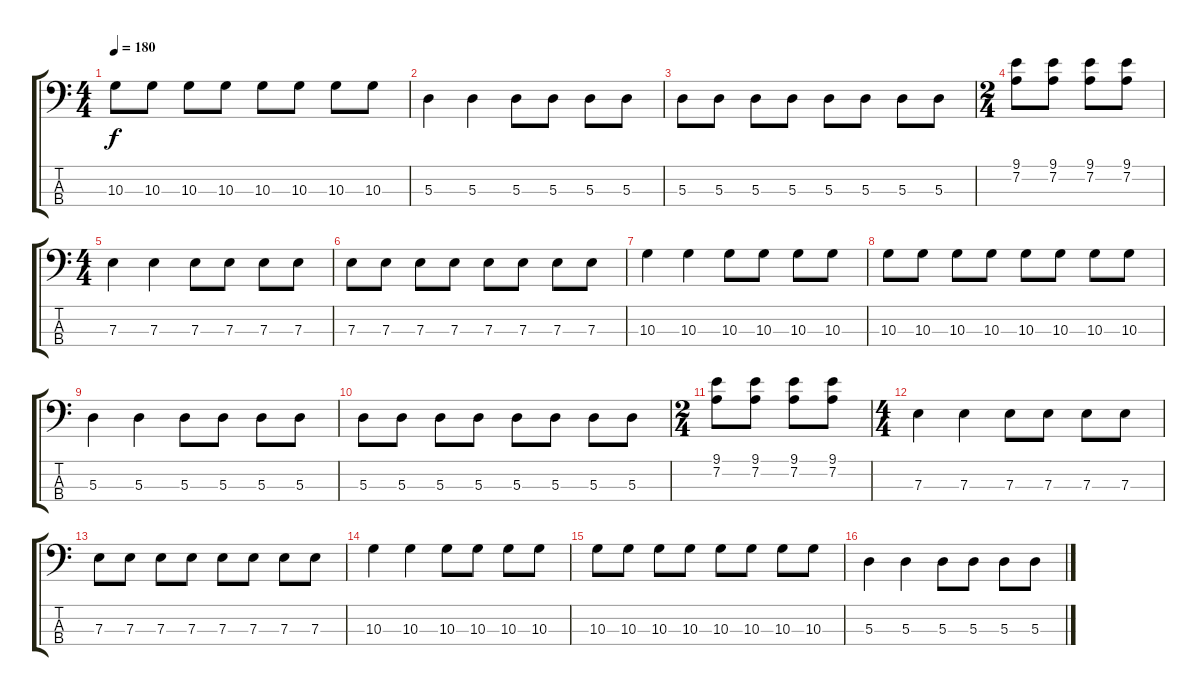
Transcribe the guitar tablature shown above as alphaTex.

\track "" {instrument electricbasspick}
\staff {score tabs}
\tuning (G2 D2 A1 E1) {hide}
\ts (4 4)
\tempo 180
\clef f4
\ks c
10.3.8{dy f} 10.3.8 10.3.8 10.3.8 10.3.8 10.3.8 10.3.8 10.3.8 |
5.3.4 5.3.4 5.3.8 5.3.8 5.3.8 5.3.8 |
5.3.8 5.3.8 5.3.8 5.3.8 5.3.8 5.3.8 5.3.8 5.3.8 |
\ts (2 4)
(9.1 7.2).8 (9.1 7.2).8 (9.1 7.2).8 (9.1 7.2).8 |
\ts (4 4)
7.3.4 7.3.4 7.3.8 7.3.8 7.3.8 7.3.8 |
7.3.8 7.3.8 7.3.8 7.3.8 7.3.8 7.3.8 7.3.8 7.3.8 |
10.3.4 10.3.4 10.3.8 10.3.8 10.3.8 10.3.8 |
10.3.8 10.3.8 10.3.8 10.3.8 10.3.8 10.3.8 10.3.8 10.3.8 |
5.3.4 5.3.4 5.3.8 5.3.8 5.3.8 5.3.8 |
5.3.8 5.3.8 5.3.8 5.3.8 5.3.8 5.3.8 5.3.8 5.3.8 |
\ts (2 4)
(9.1 7.2).8 (9.1 7.2).8 (9.1 7.2).8 (9.1 7.2).8 |
\ts (4 4)
7.3.4 7.3.4 7.3.8 7.3.8 7.3.8 7.3.8 |
7.3.8 7.3.8 7.3.8 7.3.8 7.3.8 7.3.8 7.3.8 7.3.8 |
10.3.4 10.3.4 10.3.8 10.3.8 10.3.8 10.3.8 |
10.3.8 10.3.8 10.3.8 10.3.8 10.3.8 10.3.8 10.3.8 10.3.8 |
5.3.4 5.3.4 5.3.8 5.3.8 5.3.8 5.3.8
